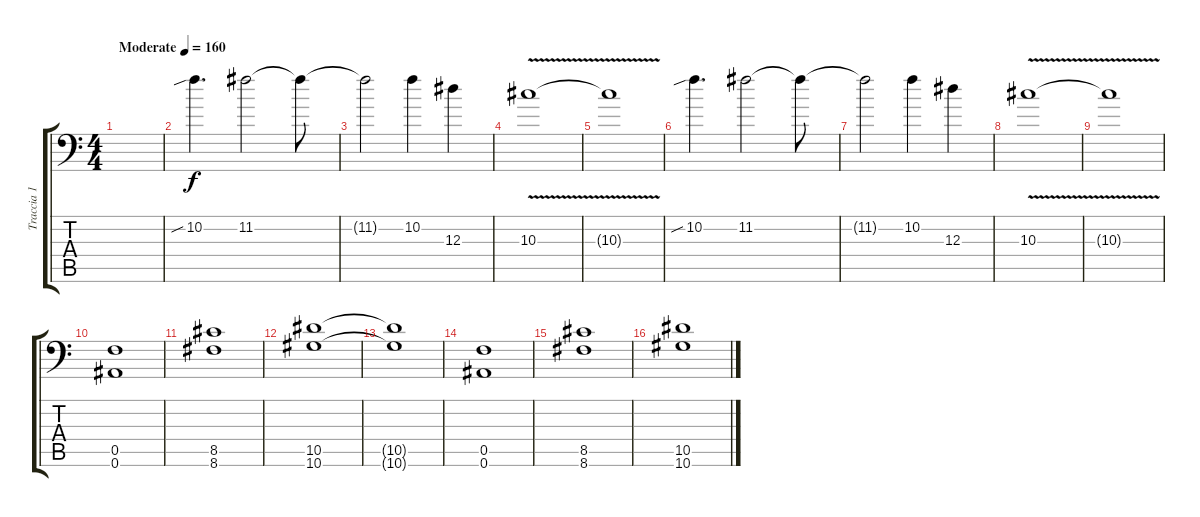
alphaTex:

\track ("Traccia 1" "Traccia 1") {instrument distortionguitar}
\staff {score tabs}
\tuning (C4 G3 Eb3 Bb2 F2 Bb1) {hide}
\ts (4 4)
\tempo (160 "Moderate")
\clef f4
\ks c
|
10.2{sib}.4{d} 11.2.2 11.2{t}.8 |
11.2{t}.2 10.2.4 12.3.4 |
10.3{v}.1 |
10.3{t}.1 |
10.2{sib}.4{d} 11.2.2 11.2{t}.8 |
11.2{t}.2 10.2.4 12.3.4 |
10.3{v}.1 |
10.3{t}.1 |
(0.5 0.6).1 |
(8.5 8.6).1 |
(10.5 10.6).1 |
(10.5{t} 10.6{t}).1 |
(0.5 0.6).1 |
(8.5 8.6).1 |
(10.5 10.6).1
